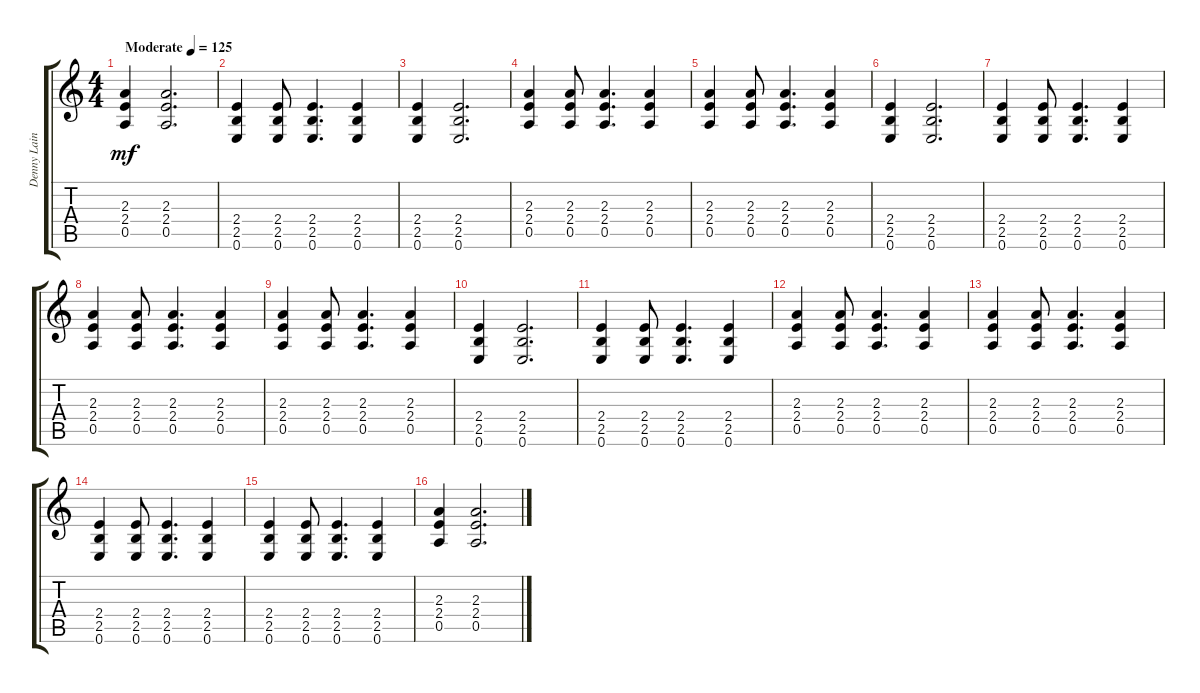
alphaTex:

\track ("Denny Laine" "Denny Lain") {instrument acousticguitarsteel}
\staff {score tabs}
\tuning (E4 B3 G3 D3 A2 E2) {hide}
\ts (4 4)
\tempo (125 "Moderate")
\clef g2
\ks c
(2.3 2.4 0.5).4{dy mf instrument acousticguitarsteel} (2.3 2.4 0.5).2{d} |
(2.4 2.5 0.6).4 (2.4 2.5 0.6).8 (2.4 2.5 0.6).4{d} (2.4 2.5 0.6).4 |
(2.4 2.5 0.6).4 (2.4 2.5 0.6).2{d} |
(2.3 2.4 0.5).4 (2.3 2.4 0.5).8 (2.3 2.4 0.5).4{d} (2.3 2.4 0.5).4 |
(2.3 2.4 0.5).4 (2.3 2.4 0.5).8 (2.3 2.4 0.5).4{d} (2.3 2.4 0.5).4 |
(2.4 2.5 0.6).4 (2.4 2.5 0.6).2{d} |
(2.4 2.5 0.6).4 (2.4 2.5 0.6).8 (2.4 2.5 0.6).4{d} (2.4 2.5 0.6).4 |
(2.3 2.4 0.5).4 (2.3 2.4 0.5).8 (2.3 2.4 0.5).4{d} (2.3 2.4 0.5).4 |
(2.3 2.4 0.5).4 (2.3 2.4 0.5).8 (2.3 2.4 0.5).4{d} (2.3 2.4 0.5).4 |
(2.4 2.5 0.6).4 (2.4 2.5 0.6).2{d} |
(2.4 2.5 0.6).4 (2.4 2.5 0.6).8 (2.4 2.5 0.6).4{d} (2.4 2.5 0.6).4 |
(2.3 2.4 0.5).4 (2.3 2.4 0.5).8 (2.3 2.4 0.5).4{d} (2.3 2.4 0.5).4 |
(2.3 2.4 0.5).4 (2.3 2.4 0.5).8 (2.3 2.4 0.5).4{d} (2.3 2.4 0.5).4 |
(2.4 2.5 0.6).4 (2.4 2.5 0.6).8 (2.4 2.5 0.6).4{d} (2.4 2.5 0.6).4 |
(2.4 2.5 0.6).4 (2.4 2.5 0.6).8 (2.4 2.5 0.6).4{d} (2.4 2.5 0.6).4 |
(2.3 2.4 0.5).4 (2.3 2.4 0.5).2{d}
